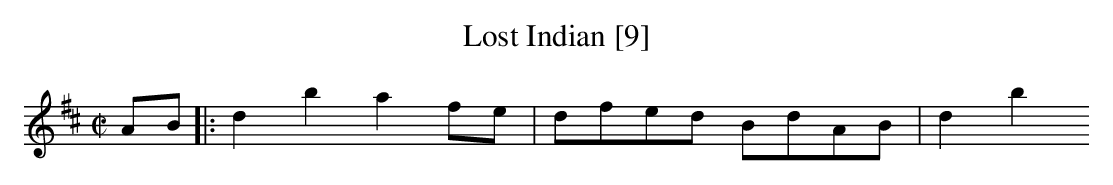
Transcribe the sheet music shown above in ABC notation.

X:1
T:Lost Indian [9]
M:C|
L:1/8
K:D
AB|:d2 b2a2 fe|dfed BdAB|d2 b2
